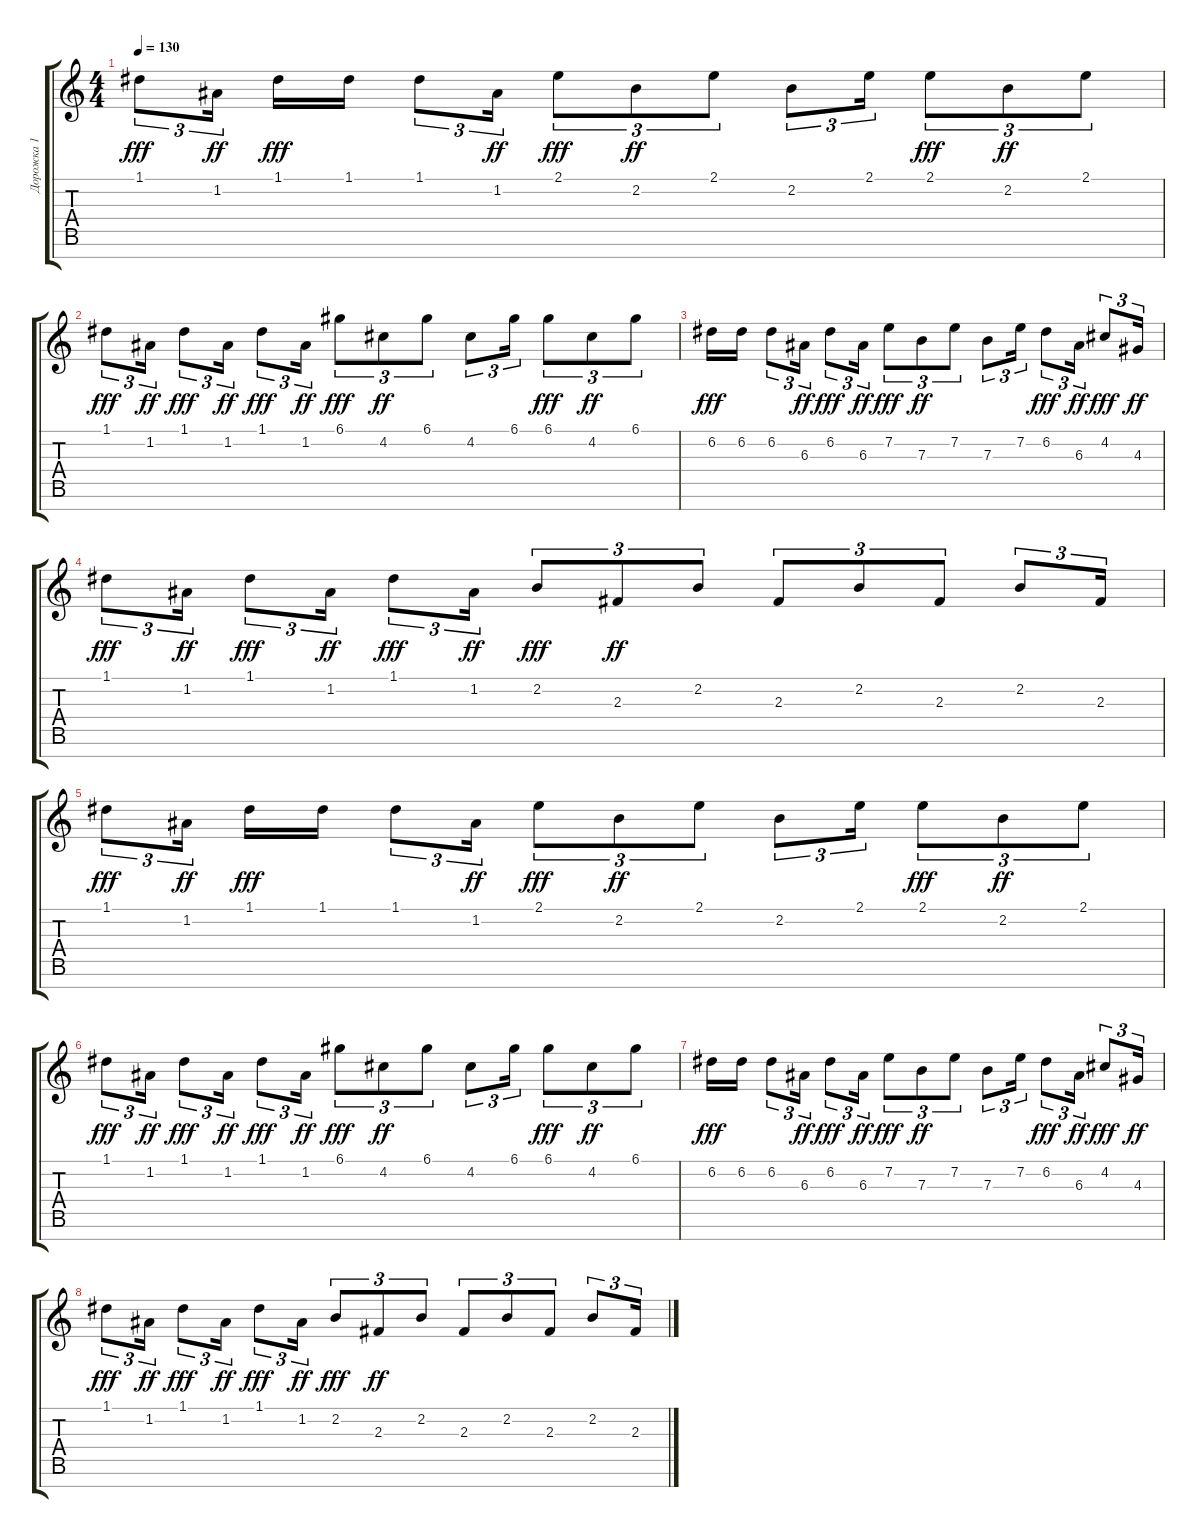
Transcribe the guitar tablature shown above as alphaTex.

\track ("Дорожка 1" "Дорожка 1") {instrument lead1square}
\staff {score tabs}
\tuning (D5 A4 E4 B3 G3 D3 A2) {hide}
\ts (4 4)
\tempo 130
\clef g2
\ks c
1.1.8{tu (3 2) dy fff} 1.2.16{tu (3 2) dy ff beam splitsecondary} 1.1.16{dy fff} 1.1.16 1.1.8{tu (3 2)} 1.2.16{tu (3 2) dy ff} 2.1.8{tu (3 2) dy fff} 2.2.8{tu (3 2) dy ff} 2.1.8{tu (3 2)} 2.2.8{tu (3 2)} 2.1.16{tu (3 2)} 2.1.8{tu (3 2) dy fff} 2.2.8{tu (3 2) dy ff} 2.1.8{tu (3 2)} |
1.1.8{tu (3 2) dy fff} 1.2.16{tu (3 2) dy ff} 1.1.8{tu (3 2) dy fff} 1.2.16{tu (3 2) dy ff} 1.1.8{tu (3 2) dy fff} 1.2.16{tu (3 2) dy ff} 6.1.8{tu (3 2) dy fff} 4.2.8{tu (3 2) dy ff} 6.1.8{tu (3 2)} 4.2.8{tu (3 2)} 6.1.16{tu (3 2)} 6.1.8{tu (3 2) dy fff} 4.2.8{tu (3 2) dy ff} 6.1.8{tu (3 2)} |
6.2.16{dy fff} 6.2.16 6.2.8{tu (3 2)} 6.3.16{tu (3 2) dy ff} 6.2.8{tu (3 2) dy fff} 6.3.16{tu (3 2) dy ff} 7.2.8{tu (3 2) dy fff} 7.3.8{tu (3 2) dy ff} 7.2.8{tu (3 2)} 7.3.8{tu (3 2)} 7.2.16{tu (3 2)} 6.2.8{tu (3 2) dy fff} 6.3.16{tu (3 2) dy ff} 4.2.8{tu (3 2) dy fff} 4.3.16{tu (3 2) dy ff} |
1.1.8{tu (3 2) dy fff} 1.2.16{tu (3 2) dy ff} 1.1.8{tu (3 2) dy fff} 1.2.16{tu (3 2) dy ff} 1.1.8{tu (3 2) dy fff} 1.2.16{tu (3 2) dy ff} 2.2.8{tu (3 2) dy fff} 2.3.8{tu (3 2) dy ff} 2.2.8{tu (3 2)} 2.3.8{tu (3 2)} 2.2.8{tu (3 2)} 2.3.8{tu (3 2)} 2.2.8{tu (3 2)} 2.3.16{tu (3 2)} |
1.1.8{tu (3 2) dy fff} 1.2.16{tu (3 2) dy ff beam splitsecondary} 1.1.16{dy fff} 1.1.16 1.1.8{tu (3 2)} 1.2.16{tu (3 2) dy ff} 2.1.8{tu (3 2) dy fff} 2.2.8{tu (3 2) dy ff} 2.1.8{tu (3 2)} 2.2.8{tu (3 2)} 2.1.16{tu (3 2)} 2.1.8{tu (3 2) dy fff} 2.2.8{tu (3 2) dy ff} 2.1.8{tu (3 2)} |
1.1.8{tu (3 2) dy fff} 1.2.16{tu (3 2) dy ff} 1.1.8{tu (3 2) dy fff} 1.2.16{tu (3 2) dy ff} 1.1.8{tu (3 2) dy fff} 1.2.16{tu (3 2) dy ff} 6.1.8{tu (3 2) dy fff} 4.2.8{tu (3 2) dy ff} 6.1.8{tu (3 2)} 4.2.8{tu (3 2)} 6.1.16{tu (3 2)} 6.1.8{tu (3 2) dy fff} 4.2.8{tu (3 2) dy ff} 6.1.8{tu (3 2)} |
6.2.16{dy fff} 6.2.16 6.2.8{tu (3 2)} 6.3.16{tu (3 2) dy ff} 6.2.8{tu (3 2) dy fff} 6.3.16{tu (3 2) dy ff} 7.2.8{tu (3 2) dy fff} 7.3.8{tu (3 2) dy ff} 7.2.8{tu (3 2)} 7.3.8{tu (3 2)} 7.2.16{tu (3 2)} 6.2.8{tu (3 2) dy fff} 6.3.16{tu (3 2) dy ff} 4.2.8{tu (3 2) dy fff} 4.3.16{tu (3 2) dy ff} |
1.1.8{tu (3 2) dy fff} 1.2.16{tu (3 2) dy ff} 1.1.8{tu (3 2) dy fff} 1.2.16{tu (3 2) dy ff} 1.1.8{tu (3 2) dy fff} 1.2.16{tu (3 2) dy ff} 2.2.8{tu (3 2) dy fff} 2.3.8{tu (3 2) dy ff} 2.2.8{tu (3 2)} 2.3.8{tu (3 2)} 2.2.8{tu (3 2)} 2.3.8{tu (3 2)} 2.2.8{tu (3 2)} 2.3.16{tu (3 2)}
